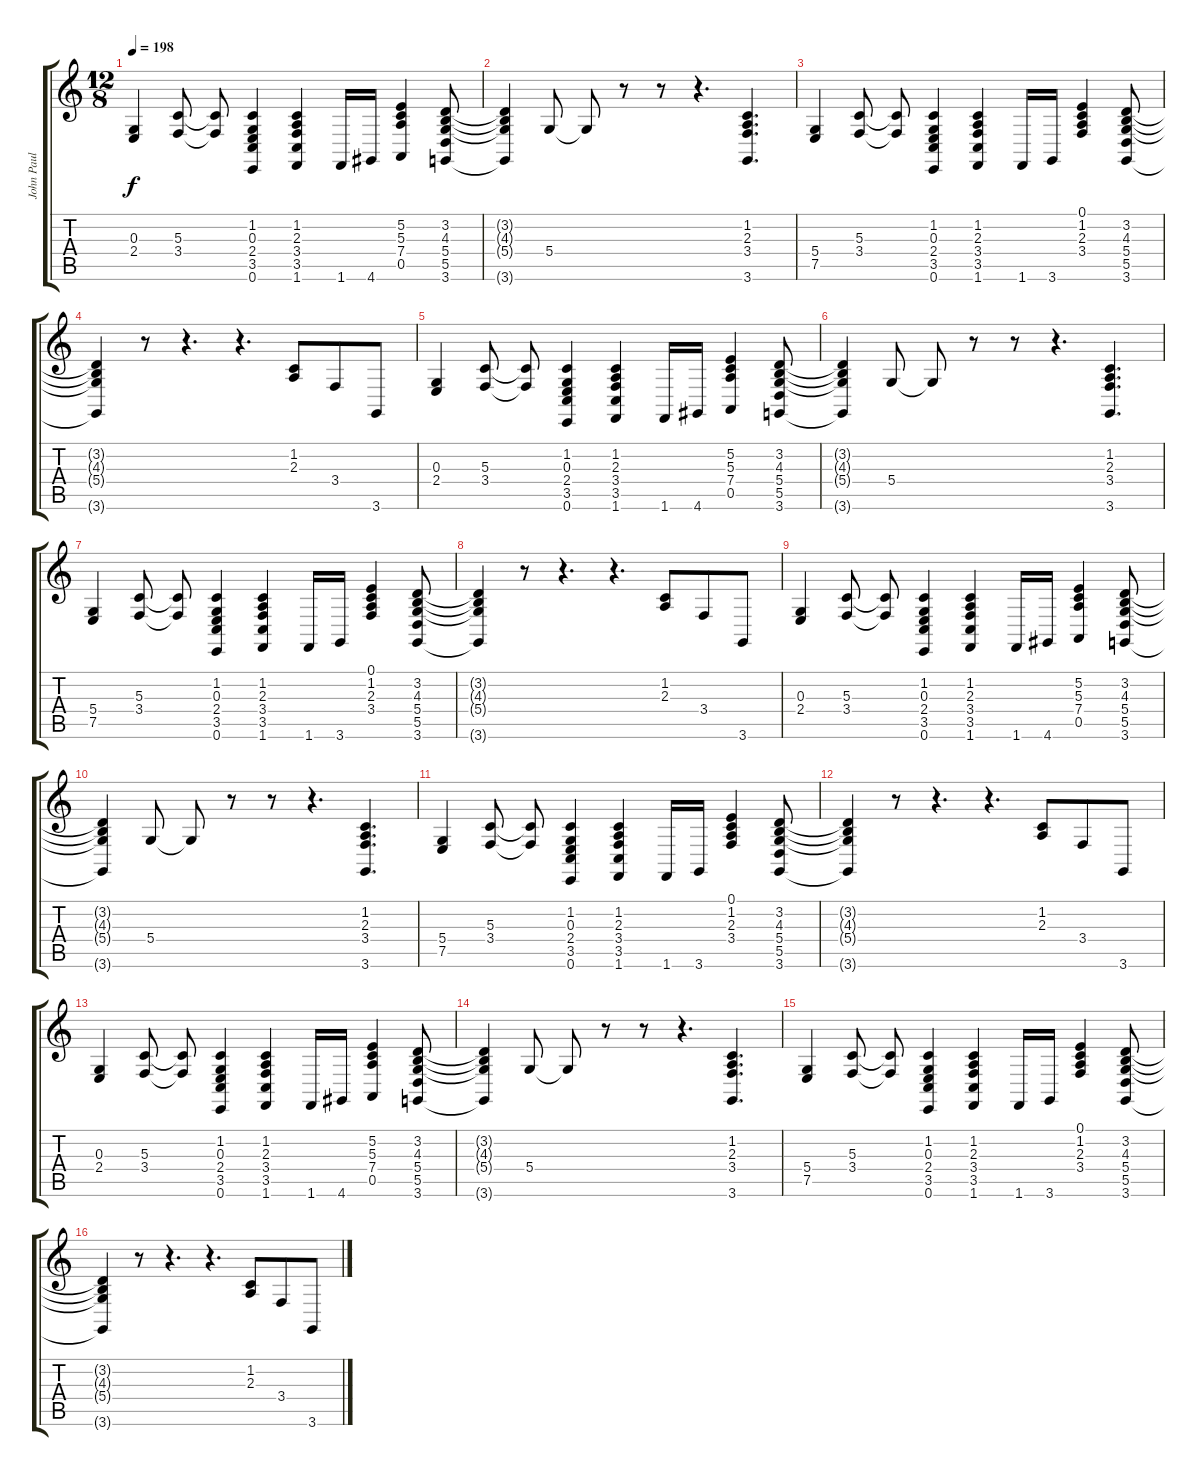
\track ("John Paul Jones (Piano)" "John Paul ") {instrument brightacousticpiano}
\staff {score tabs}
\tuning (E4 B3 G3 D3 A2 E2) {hide}
\ts (12 8)
\tempo 198
\clef g2
\ks c
(0.3 2.4).4{dy f} (5.3 3.4).8 (5.3{t} 3.4{t}).8 (1.2 0.3 2.4 3.5 0.6).4 (1.2 2.3 3.4 3.5 1.6).4 1.6.16 4.6.16 (5.2 5.3 7.4 0.5).4 (3.2 4.3 5.4 5.5 3.6).8 |
(3.2{t} 4.3{t} 5.4{t} 3.6{t}).4 5.4.8 5.4{t}.8 r.8 r.8 r.4{d} (1.2 2.3 3.4 3.6).4{d} |
(5.4 7.5).4 (5.3 3.4).8 (5.3{t} 3.4{t}).8 (1.2 0.3 2.4 3.5 0.6).4 (1.2 2.3 3.4 3.5 1.6).4 1.6.16 3.6.16 (0.1 1.2 2.3 3.4).4 (3.2 4.3 5.4 5.5 3.6).8 |
(3.2{t} 4.3{t} 5.4{t} 3.6{t}).4 r.8 r.4{d} r.4{d} (1.2 2.3).8 3.4.8 3.6.8 |
(0.3 2.4).4 (5.3 3.4).8 (5.3{t} 3.4{t}).8 (1.2 0.3 2.4 3.5 0.6).4 (1.2 2.3 3.4 3.5 1.6).4 1.6.16 4.6.16 (5.2 5.3 7.4 0.5).4 (3.2 4.3 5.4 5.5 3.6).8 |
(3.2{t} 4.3{t} 5.4{t} 3.6{t}).4 5.4.8 5.4{t}.8 r.8 r.8 r.4{d} (1.2 2.3 3.4 3.6).4{d} |
(5.4 7.5).4 (5.3 3.4).8 (5.3{t} 3.4{t}).8 (1.2 0.3 2.4 3.5 0.6).4 (1.2 2.3 3.4 3.5 1.6).4 1.6.16 3.6.16 (0.1 1.2 2.3 3.4).4 (3.2 4.3 5.4 5.5 3.6).8 |
(3.2{t} 4.3{t} 5.4{t} 3.6{t}).4 r.8 r.4{d} r.4{d} (1.2 2.3).8 3.4.8 3.6.8 |
(0.3 2.4).4 (5.3 3.4).8 (5.3{t} 3.4{t}).8 (1.2 0.3 2.4 3.5 0.6).4 (1.2 2.3 3.4 3.5 1.6).4 1.6.16 4.6.16 (5.2 5.3 7.4 0.5).4 (3.2 4.3 5.4 5.5 3.6).8 |
(3.2{t} 4.3{t} 5.4{t} 3.6{t}).4 5.4.8 5.4{t}.8 r.8 r.8 r.4{d} (1.2 2.3 3.4 3.6).4{d} |
(5.4 7.5).4 (5.3 3.4).8 (5.3{t} 3.4{t}).8 (1.2 0.3 2.4 3.5 0.6).4 (1.2 2.3 3.4 3.5 1.6).4 1.6.16 3.6.16 (0.1 1.2 2.3 3.4).4 (3.2 4.3 5.4 5.5 3.6).8 |
(3.2{t} 4.3{t} 5.4{t} 3.6{t}).4 r.8 r.4{d} r.4{d} (1.2 2.3).8 3.4.8 3.6.8 |
(0.3 2.4).4 (5.3 3.4).8 (5.3{t} 3.4{t}).8 (1.2 0.3 2.4 3.5 0.6).4 (1.2 2.3 3.4 3.5 1.6).4 1.6.16 4.6.16 (5.2 5.3 7.4 0.5).4 (3.2 4.3 5.4 5.5 3.6).8 |
(3.2{t} 4.3{t} 5.4{t} 3.6{t}).4 5.4.8 5.4{t}.8 r.8 r.8 r.4{d} (1.2 2.3 3.4 3.6).4{d} |
(5.4 7.5).4 (5.3 3.4).8 (5.3{t} 3.4{t}).8 (1.2 0.3 2.4 3.5 0.6).4 (1.2 2.3 3.4 3.5 1.6).4 1.6.16 3.6.16 (0.1 1.2 2.3 3.4).4 (3.2 4.3 5.4 5.5 3.6).8 |
(3.2{t} 4.3{t} 5.4{t} 3.6{t}).4 r.8 r.4{d} r.4{d} (1.2 2.3).8 3.4.8 3.6.8
